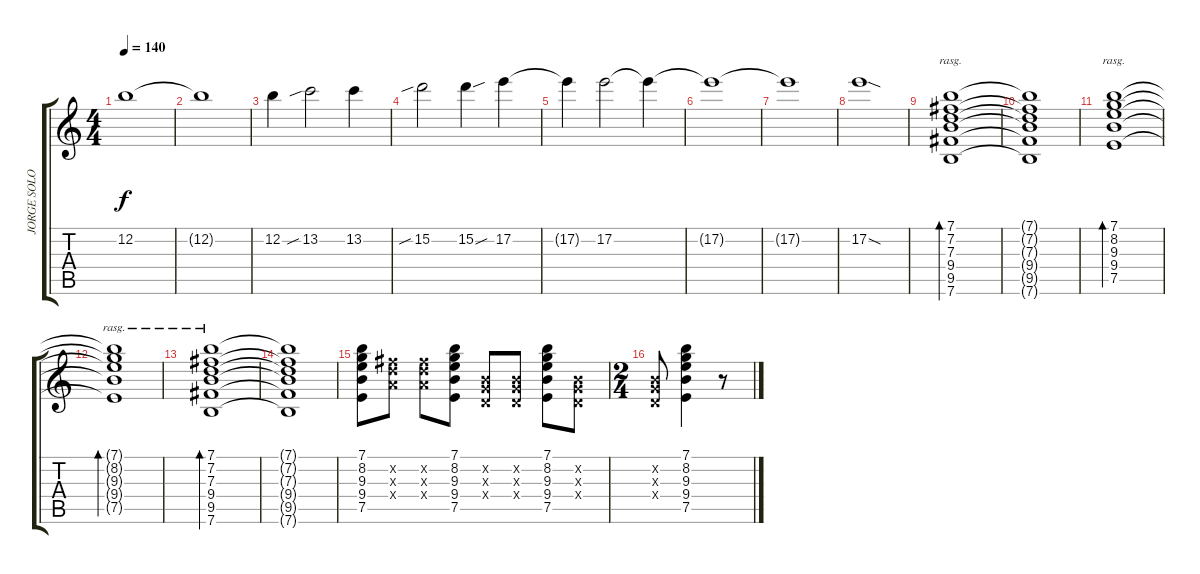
\track ("JORGE SOLO" "JORGE SOLO") {instrument overdrivenguitar}
\staff {score tabs}
\tuning (E4 B3 G3 D3 A2 E2) {hide}
\ts (4 4)
\tempo 140
\clef g2
\ks c
12.2{t}.1{dy f} |
12.2{t}.1 |
12.2.4 13.2{sib}.2 13.2.4 |
15.2{sib}.2 15.2{sou}.4 17.2.4 |
17.2{t}.4 17.2.2 17.2{t}.4 |
17.2{t}.1 |
17.2{t}.1 |
17.2{sod}.1 |
(7.1 7.2 7.3 9.4 9.5 7.6).1{bd 240 rasg ii volume 7} |
(7.1{t} 7.2{t} 7.3{t} 9.4{t} 9.5{t} 7.6{t}).1 |
(7.1 8.2 9.3 9.4 7.5).1{bd 480 rasg ii} |
(7.1{t} 8.2{t} 9.3{t} 9.4{t} 7.5{t}).1{bd 480 rasg ii} |
(7.1 7.2 7.3 9.4 9.5 7.6).1{bd 240 rasg ii} |
(7.1{t} 7.2{t} 7.3{t} 9.4{t} 9.5{t} 7.6{t}).1 |
(7.1 8.2 9.3 9.4 7.5).8 (7.2{x} 7.3{x} 7.4{x}).8 (7.2{x} 7.3{x} 7.4{x}).8 (7.1 8.2 9.3 9.4 7.5).8 (0.2{x} 0.3{x} 0.4{x}).8 (0.2{x} 0.3{x} 0.4{x}).8 (7.1 8.2 9.3 9.4 7.5).8 (0.2{x} 0.3{x} 0.4{x}).8 |
\ts (2 4)
(0.2{x} 0.3{x} 0.4{x}).8 (7.1 8.2 9.3 9.4 7.5).4 r.8
